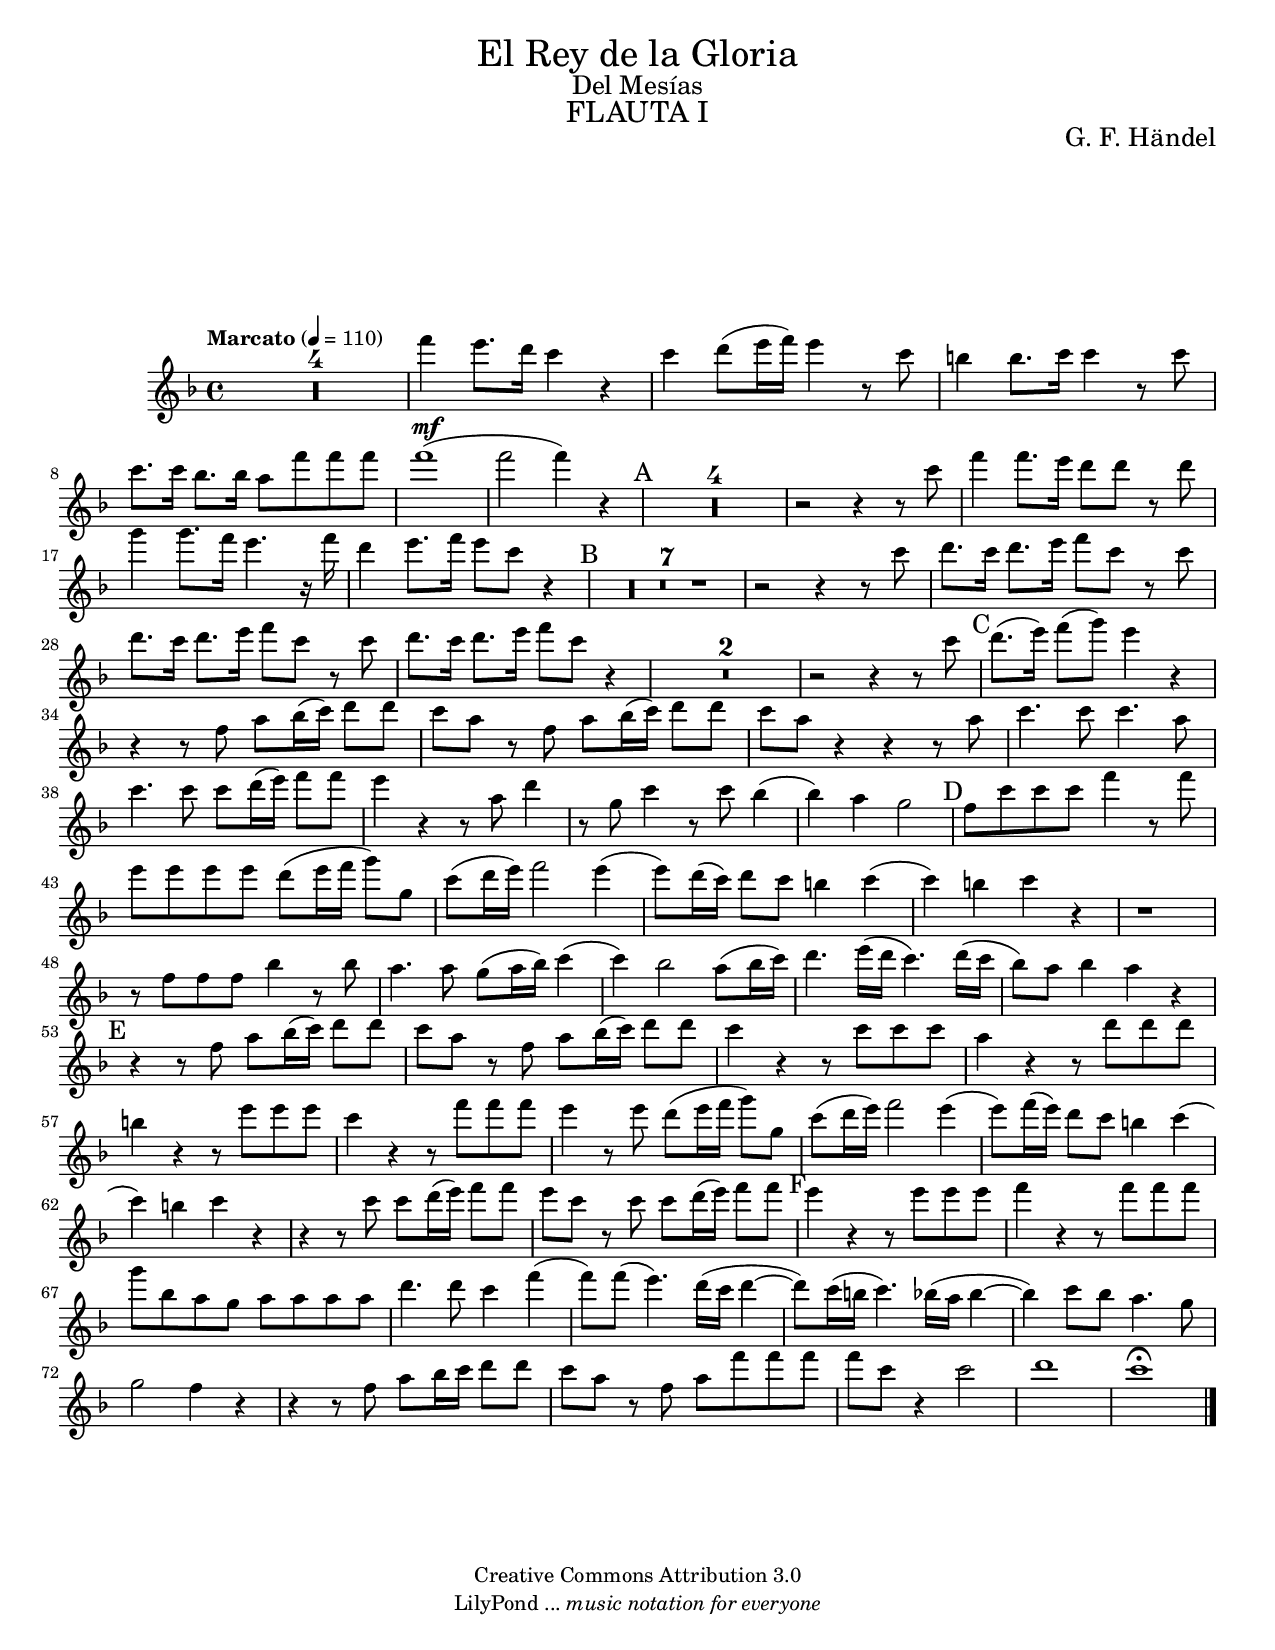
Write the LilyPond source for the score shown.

% Created on Tue Jan 25 13:49:28 CST 2011
% by search.sam@ 

\version "2.14.2"

#(set-global-staff-size 18)

\markup { \fill-line { \center-column { \fontsize #5 "El Rey de la Gloria" \fontsize #2 "Del Mesías" \fontsize #3 \caps "FLAUTA I" } } }

\markup { \fill-line { " " \center-column { \fontsize #2 "G. F. Händel" } } }

\header {
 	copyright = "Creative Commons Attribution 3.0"
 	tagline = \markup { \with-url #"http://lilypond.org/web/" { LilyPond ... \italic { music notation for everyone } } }
 	breakbefore = ##t
}

flauta = \new Staff {
	\time 4/4
	\tempo "Marcato" 4 = 110
	\set Staff.midiInstrument = "flute"
	\set Score.skipBars = ##t
	\key f \major
	\clef treble
	
	\relative c''' { 	
 % Type notes here  
  	R1*4 |%4
 	f4\mf e8. d16 c4 r4 |%5
 	c4 d8 (e16 f) e4 r8 c8 |%6
 	b4 b8. c16 c4 r8 c8 |%7
 	c8. c16 bes8. bes16 a8 f'8 f8 f8 |%8
 	f1( |%9
 	f2 f4) r4 |%10
 	\mark A R1*4 |%14
 	r2 r4 r8 c8 |%15
 	f4 f8. e16 d8 d8 r8 d8 |%16
 	g4 g8. f16 e4. r16 f16 |%17
 	d4 e8. f16 e8 c8 r4 |%18
 	\mark B R1*7 |%25
 	r2 r4 r8 c8 |%26
 	d8. c16 d8. e16 f8 c8 r8 c8 |%27
 	d8. c16 d8. e16 f8 c8 r8 c8 |%28
 	d8. c16 d8. e16 f8 c8 r4 |%29
 	R1*2 |%31
 	r2 r4 r8 c8 |%32
 	\mark C d8. (e16) f8 (g8) e4 r4 |%33
 	r4 r8 f,8 a8 bes16 (c16) d8 d8 |%34
 	c8 a8 r8 f8 a8 bes16 (c16) d8 d8 |%35
 	c8 a8 r4 r4 r8 a8 |%36
 	c4. c8 c4. a8 |%37
 	c4. c8 c8 d16 (e16) f8 f8 |%38
 	e4 r4 r8 a,8 d4 |%39
 	r8 g,8 c4 r8 c8 bes4( |%40
 	bes4) a4 g2 |%41
 	\mark D f8 c'8 c8 c8 f4 r8 f8 |%42
 	e8 e8 e8 e8 d8 (e16 f16 g8) g,8 |%43
 	c8 (d16 e16) f2 e4( |%44
 	e8) d16 (c16) d8 c8 b4 c4( |%45
 	c4) b4 c4 r4 |%46
 	r1 |%47
 	r8 f,8 f8 f8 bes4 r8 bes8 |%48
 	a4. a8 g8 (a16 bes16) c4( |%49
 	c4) bes2 a8 (bes16 c16) |%50
 	d4. e16 (d16 c4.) d16 (c16 |%51
 	bes8) a8 bes4 a4 r4 |%52
 	\mark E r4 r8 f8 a8 bes16 (c16) d8 d8 |%53
 	c8 a8 r8 f8 a8 bes16 (c16) d8 d8 |%54
 	c4 r4 r8 c8 c8 c8 |%55
 	a4 r4 r8 d8 d8 d8 |%56
 	b4 r4 r8 e8 e8 e8 |%57
 	c4 r4 r8 f8 f8 f8 |%58
 	e4 r8 e8 d8 (e16 f16 g8) g,8 |%59
 	c8 (d16 e16) f2 e4( |%60
 	e8) f16 (e16) d8 c8 b4 c( |%61
 	c4) b4 c4 r4 |%62
 	r4 r8 c8 c8 d16 (e16) f8 f8 |%63
 	e8 c8 r8 c8 c8 d16 (e16) f8 f8 |%64
 	\mark F e4 r4 r8 e8 e8 e8 |%65
 	f4 r4 r8 f8 f8 f8 |%66
 	g8 bes,8 a8 g8 a8 a8 a8 a8 |%67
 	d4. d8 c4 f4( |%68
 	f8) f8 (e4.) d16 (c16 d4~ |%69
 	d8) c16 (b16 c4.) bes16 (a16 bes4~ |%70
 	bes4) c8 bes8 a4. g8  |%71
 	g2 f4 r4 |%72
 	r4 r8 f8 a8 bes16 c16 d8 d8 |%73
 	c8 a8 r8 f8 a8 f'8 f8 f8 |%74
 	f8 c8 r4 c2 |%75
 	d1 |%76
 	c1\fermata |%77
	\bar "|."
	}
}


\score {
	<<
		\flauta
	>>
	\midi {
	}
	\layout {
	}
}

\paper {
	#(set-paper-size "letter")
	system-system-spacing = #'((basic-distance . 0.1) (padding . 0))
	ragged-last-bottom = ##f
	ragged-bottom = ##f
}